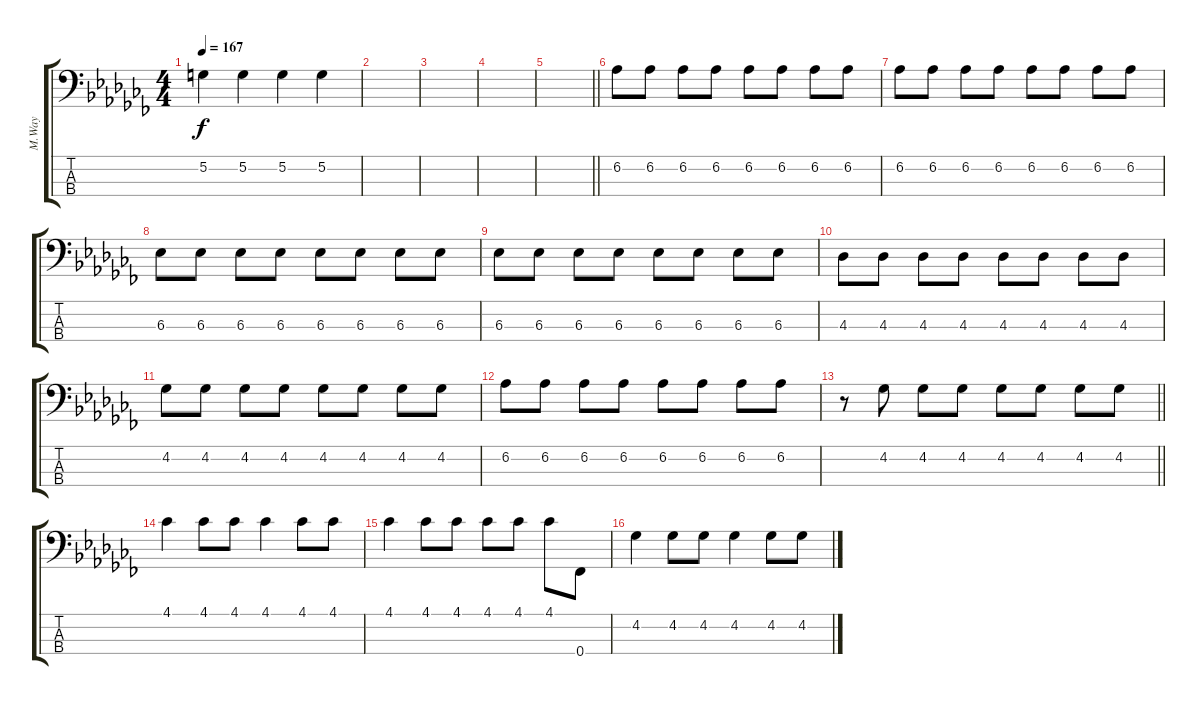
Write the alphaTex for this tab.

\track ("M.Way" "M.Way") {instrument electricbassfinger}
\staff {score tabs}
\tuning (G2 D2 A1 E1) {hide}
\ts (4 4)
\tempo 167
\clef f4
\ks abminor
5.2.4{dy f} 5.2.4 5.2.4 5.2.4 |
|
|
|
\barLineRight lightlight
|
6.2.8 6.2.8 6.2.8 6.2.8 6.2.8 6.2.8 6.2.8 6.2.8 |
6.2.8 6.2.8 6.2.8 6.2.8 6.2.8 6.2.8 6.2.8 6.2.8 |
6.3.8 6.3.8 6.3.8 6.3.8 6.3.8 6.3.8 6.3.8 6.3.8 |
6.3.8 6.3.8 6.3.8 6.3.8 6.3.8 6.3.8 6.3.8 6.3.8 |
4.3.8 4.3.8 4.3.8 4.3.8 4.3.8 4.3.8 4.3.8 4.3.8 |
4.2.8 4.2.8 4.2.8 4.2.8 4.2.8 4.2.8 4.2.8 4.2.8 |
6.2.8 6.2.8 6.2.8 6.2.8 6.2.8 6.2.8 6.2.8 6.2.8 |
\barLineRight lightlight
r.8 4.2.8 4.2.8 4.2.8 4.2.8 4.2.8 4.2.8 4.2.8 |
4.1.4 4.1.8 4.1.8 4.1.4 4.1.8 4.1.8 |
4.1.4 4.1.8 4.1.8 4.1.8 4.1.8 4.1.8 0.4.8 |
4.2.4 4.2.8 4.2.8 4.2.4 4.2.8 4.2.8
